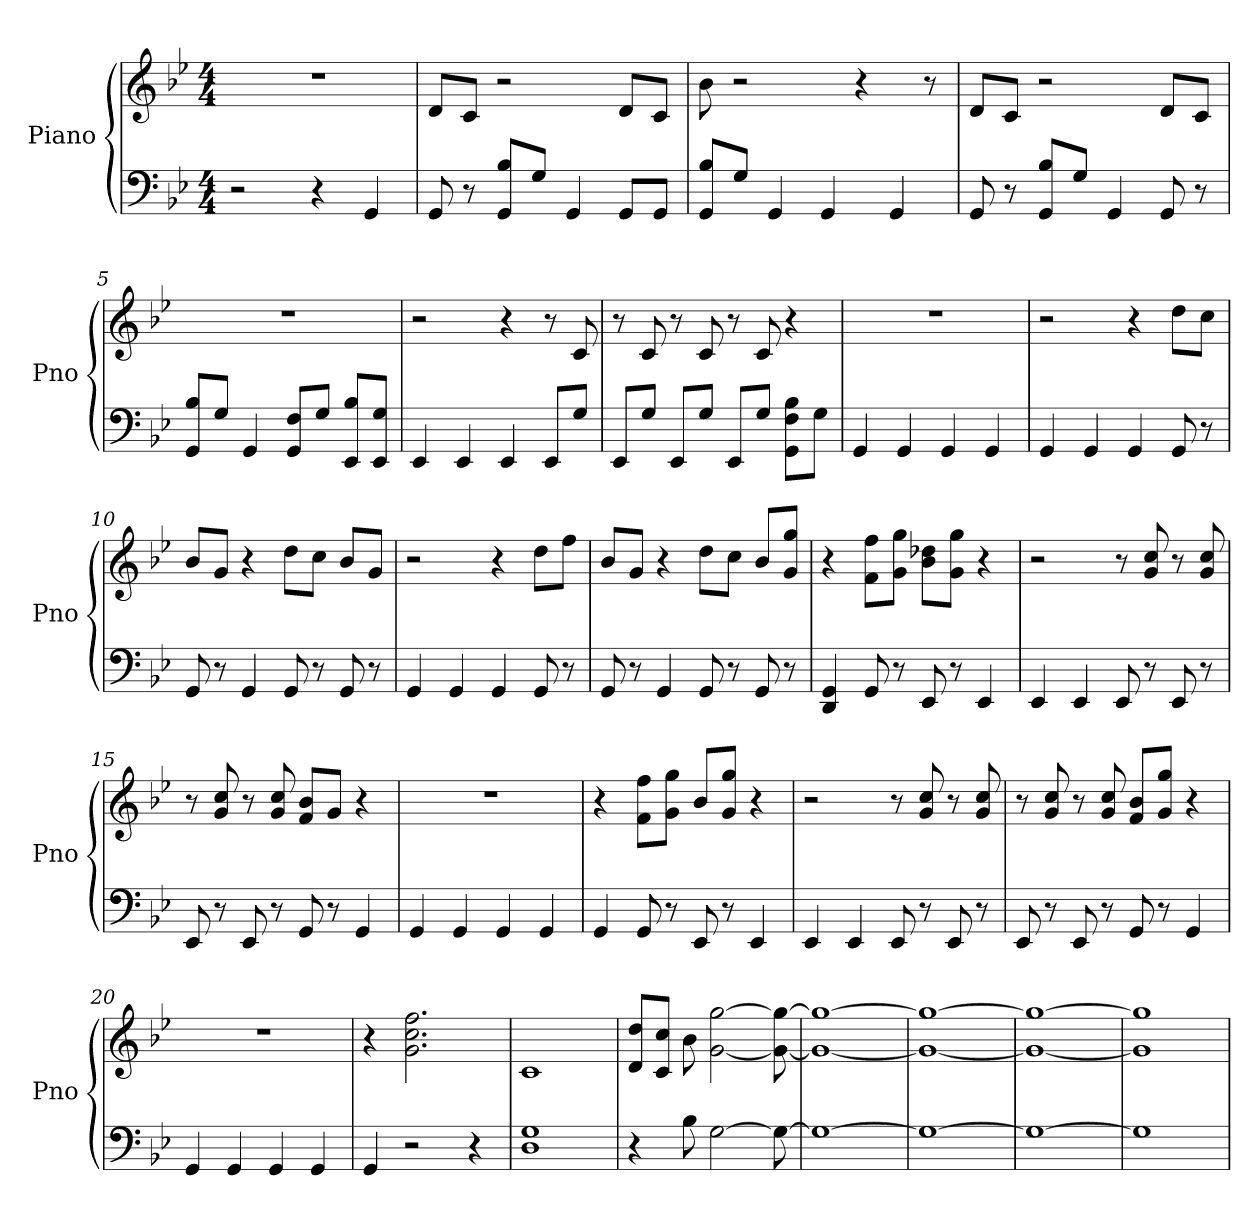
**kern	**kern
*part1	*part1
*staff2	*staff1
*I"Piano	*
*I'Pno	*
*clefF4	*clefG2
*k[b-e-]	*k[b-e-]
*B-:	*B-:
*M4/4	*M4/4
*MM133	*MM133
=1	=1
2r	1r
4r	.
4GG	.
=2	=2
8GG	8d/L
8r	8c/J
8GG/ 8B-/L	2r
8G/J	.
4GG	.
8GG/L	8d/L
8GG/J	8c/J
=3	=3
8GG/ 8B-/L	8b-
8G/J	2r
4GG	.
4GG	.
.	4r
4GG	.
.	8r
=4	=4
8GG	8d/L
8r	8c/J
8GG/ 8B-/L	2r
8G/J	.
4GG	.
8GG	8d/L
8r	8c/J
=5	=5
8GG/ 8B-/L	1r
8G/J	.
4GG	.
8GG/ 8F/L	.
8G/J	.
8B-/ 8EE-/L	.
8G/ 8EE-/J	.
=6	=6
4EE-	2r
4EE-	.
4EE-	4r
8EE-/L	8r
8G/J	8c
=7	=7
8EE-/L	8r
8G/J	8c
8EE-/L	8r
8G/J	8c
8EE-/L	8r
8G/J	8c
8B-\ 8GG\ 8F\L	4r
8G\J	.
=8	=8
4GG	1r
4GG	.
4GG	.
4GG	.
=9	=9
4GG	2r
4GG	.
4GG	4r
8GG	8dd\L
8r	8cc\J
=10	=10
8GG	8b-/L
8r	8g/J
4GG	4r
8GG	8dd\L
8r	8cc\J
8GG	8b-/L
8r	8g/J
=11	=11
4GG	2r
4GG	.
4GG	4r
8GG	8dd\L
8r	8ff\J
=12	=12
8GG	8b-/L
8r	8g/J
4GG	4r
8GG	8dd\L
8r	8cc\J
8GG	8b-/L
8r	8gg/ 8g/J
=13	=13
4DD 4GG	4r
8GG	8f\ 8ff\L
8r	8g\ 8gg\J
8EE-	8b-\ 8dd-\L
8r	8g\ 8gg\J
4EE-	4r
=14	=14
4EE-	2r
4EE-	.
8EE-	8r
8r	8cc 8g
8EE-	8r
8r	8cc 8g
=15	=15
8EE-	8r
8r	8g 8cc
8EE-	8r
8r	8cc 8g
8GG	8b-/ 8f/L
8r	8g/J
4GG	4r
=16	=16
4GG	1r
4GG	.
4GG	.
4GG	.
=17	=17
4GG	4r
8GG	8ff\ 8f\L
8r	8g\ 8gg\J
8EE-	8b-/L
8r	8gg/ 8g/J
4EE-	4r
=18	=18
4EE-	2r
4EE-	.
8EE-	8r
8r	8cc 8g
8EE-	8r
8r	8cc 8g
=19	=19
8EE-	8r
8r	8cc 8g
8EE-	8r
8r	8cc 8g
8GG	8b-/ 8f/L
8r	8gg/ 8g/J
4GG	4r
=20	=20
4GG	1r
4GG	.
4GG	.
4GG	.
=21	=21
4GG	4r
2r	2.cc 2.ff 2.g
4r	.
=22	=22
1D 1G	1c
=23	=23
4r	8dd/ 8d/L
.	8cc/ 8c/J
8B-	8b-
[2G	[2g [2gg
8G_	8g_ 8gg_
=24	=24
1G_	1g_ 1gg_
=25	=25
1G_	1g_ 1gg_
=26	=26
1G_	1g_ 1gg_
=27	=27
1G]	1g] 1gg]
=	=
*-	*-
